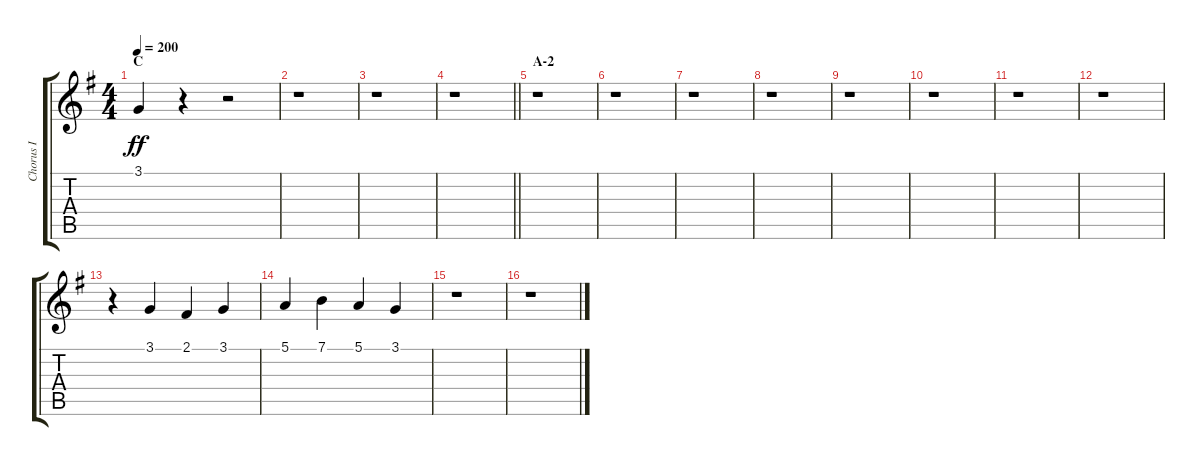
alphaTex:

\track ("Chorus I" "Chorus I") {instrument voiceoohs}
\staff {score tabs}
\tuning (E4 B3 G3 D3 A2 E2) {hide}
\ts (4 4)
\section ("" "C")
\tempo 200
\clef g2
\ks g
3.1.4{dy ff} r.4 r.2 |
r.1 |
r.1 |
\barLineRight lightlight
r.1 |
\section ("" "A-2")
r.1 |
r.1 |
r.1 |
r.1 |
r.1 |
r.1 |
r.1 |
r.1 |
r.4 3.1.4 2.1.4 3.1.4 |
5.1.4 7.1.4 5.1.4 3.1.4 |
r.1 |
r.1
